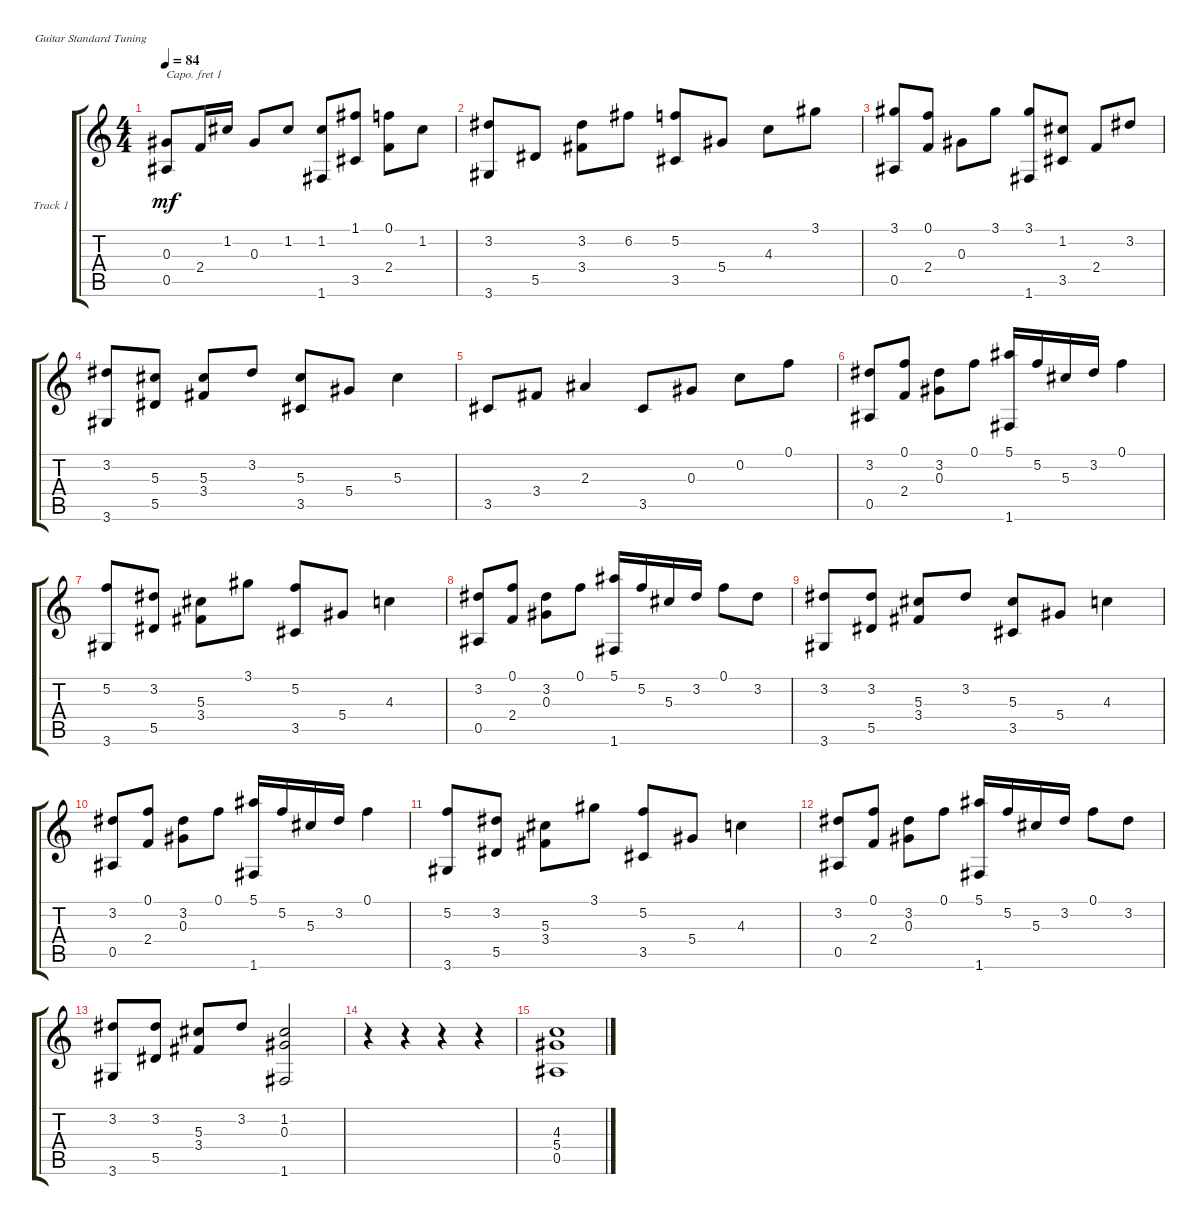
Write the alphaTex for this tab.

\bracketExtendMode groupsimilarinstruments
\firstSystemTrackNameOrientation horizontal
\otherSystemsTrackNameOrientation horizontal
\track ("Track 1" "Track 1") {instrument acousticguitarsteel}
\staff {score tabs}
\capo 1
\tuning (E4 B3 G3 D3 A2 E2)
\ts (4 4)
\tempo 84
\clef g2
\ks c
(0.3 0.5).8{dy mf} 2.4.16 1.2.16 0.3.8 1.2.8 (1.2 1.6).8 (1.1 3.5).8 (0.1 2.4).8 1.2.8 |
(3.2 3.6).8 5.5.8 (3.2 3.4).8 6.2.8 (5.2 3.5).8 5.4.8 4.3.8 3.1.8 |
(3.1 0.5).8 (0.1 2.4).8 0.3.8 3.1.8 (3.1 1.6).8 (1.2 3.5).8 2.4.8 3.2.8 |
(3.2 3.6).8 (5.3 5.5).8 (5.3 3.4).8 3.2.8 (5.3 3.5).8 5.4.8 5.3.4 |
3.5.8 3.4.8 2.3.4 3.5.8 0.3.8 0.2.8 0.1.8 |
(3.2 0.5).8 (0.1 2.4).8 (3.2 0.3).8 0.1.8 (5.1 1.6).16 5.2.16 5.3.16 3.2.16 0.1.4 |
(5.2 3.6).8 (3.2 5.5).8 (5.3 3.4).8 3.1.8 (5.2 3.5).8 5.4.8 4.3.4 |
(3.2 0.5).8 (0.1 2.4).8 (3.2 0.3).8 0.1.8 (5.1 1.6).16 5.2.16 5.3.16 3.2.16 0.1.8 3.2.8 |
(3.2 3.6).8 (3.2 5.5).8 (5.3 3.4).8 3.2.8 (5.3 3.5).8 5.4.8 4.3.4 |
(3.2 0.5).8 (0.1 2.4).8 (3.2 0.3).8 0.1.8 (5.1 1.6).16 5.2.16 5.3.16 3.2.16 0.1.4 |
(5.2 3.6).8 (3.2 5.5).8 (5.3 3.4).8 3.1.8 (5.2 3.5).8 5.4.8 4.3.4 |
(3.2 0.5).8 (0.1 2.4).8 (3.2 0.3).8 0.1.8 (5.1 1.6).16 5.2.16 5.3.16 3.2.16 0.1.8 3.2.8 |
(3.2 3.6).8 (3.2 5.5).8 (5.3 3.4).8 3.2.8 (1.2 0.3 1.6).2 |
r.4 r.4 r.4 r.4 |
(4.3 5.4 0.5).1
